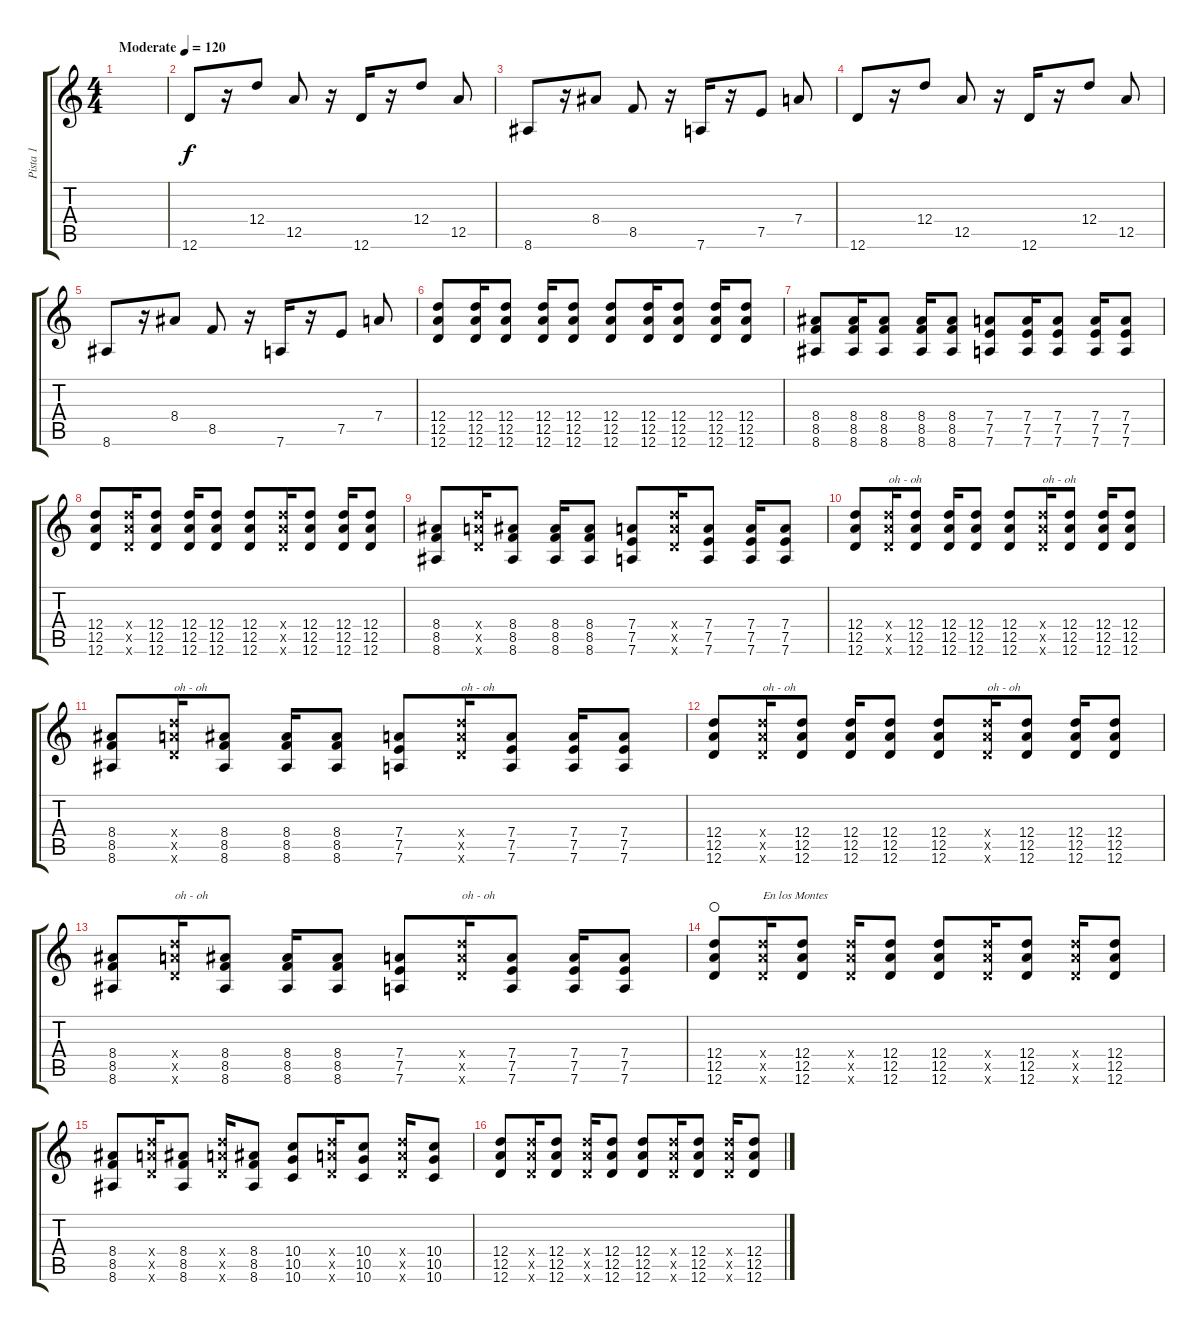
\track ("Pista 1" "Pista 1") {instrument distortionguitar}
\staff {score tabs}
\tuning (E4 B3 G3 D3 A2 D2) {hide}
\ts (4 4)
\tempo (120 "Moderate")
\clef g2
\ks c
|
12.6.8 r.16 12.4.8 12.5.8 r.16 12.6.16 r.16 12.4.8 12.5.8 |
8.6.8 r.16 8.4.8 8.5.8 r.16 7.6.16 r.16 7.5.8 7.4.8 |
12.6.8 r.16 12.4.8 12.5.8 r.16 12.6.16 r.16 12.4.8 12.5.8 |
8.6.8 r.16 8.4.8 8.5.8 r.16 7.6.16 r.16 7.5.8 7.4.8 |
(12.4 12.5 12.6).8 (12.4 12.5 12.6).16 (12.4 12.5 12.6).8 (12.4 12.5 12.6).16 (12.4 12.5 12.6).8 (12.4 12.5 12.6).8 (12.4 12.5 12.6).16 (12.4 12.5 12.6).8 (12.4 12.5 12.6).16 (12.4 12.5 12.6).8 |
(8.4 8.5 8.6).8 (8.4 8.5 8.6).16 (8.4 8.5 8.6).8 (8.4 8.5 8.6).16 (8.4 8.5 8.6).8 (7.4 7.5 7.6).8 (7.4 7.5 7.6).16 (7.4 7.5 7.6).8 (7.4 7.5 7.6).16 (7.4 7.5 7.6).8 |
(12.4 12.5 12.6).8 (12.4{x} 12.5{x} 12.6{x}).16 (12.4 12.5 12.6).8 (12.4 12.5 12.6).16 (12.4 12.5 12.6).8 (12.4 12.5 12.6).8 (12.4{x} 12.5{x} 12.6{x}).16 (12.4 12.5 12.6).8 (12.4 12.5 12.6).16 (12.4 12.5 12.6).8 |
(8.4 8.5 8.6).8 (12.4{x} 12.5{x} 12.6{x}).16 (8.4 8.5 8.6).8 (8.4 8.5 8.6).16 (8.4 8.5 8.6).8 (7.4 7.5 7.6).8 (12.4{x} 12.5{x} 12.6{x}).16 (7.4 7.5 7.6).8 (7.4 7.5 7.6).16 (7.4 7.5 7.6).8 |
(12.4 12.5 12.6).8 (12.4{x} 12.5{x} 12.6{x}).16{txt "oh - oh"} (12.4 12.5 12.6).8 (12.4 12.5 12.6).16 (12.4 12.5 12.6).8 (12.4 12.5 12.6).8 (12.4{x} 12.5{x} 12.6{x}).16{txt "oh - oh"} (12.4 12.5 12.6).8 (12.4 12.5 12.6).16 (12.4 12.5 12.6).8 |
(8.4 8.5 8.6).8 (12.4{x} 12.5{x} 12.6{x}).16{txt "oh - oh"} (8.4 8.5 8.6).8 (8.4 8.5 8.6).16 (8.4 8.5 8.6).8 (7.4 7.5 7.6).8 (12.4{x} 12.5{x} 12.6{x}).16{txt "oh - oh"} (7.4 7.5 7.6).8 (7.4 7.5 7.6).16 (7.4 7.5 7.6).8 |
(12.4 12.5 12.6).8 (12.4{x} 12.5{x} 12.6{x}).16{txt "oh - oh"} (12.4 12.5 12.6).8 (12.4 12.5 12.6).16 (12.4 12.5 12.6).8 (12.4 12.5 12.6).8 (12.4{x} 12.5{x} 12.6{x}).16{txt "oh - oh"} (12.4 12.5 12.6).8 (12.4 12.5 12.6).16 (12.4 12.5 12.6).8 |
(8.4 8.5 8.6).8 (12.4{x} 12.5{x} 12.6{x}).16{txt "oh - oh"} (8.4 8.5 8.6).8 (8.4 8.5 8.6).16 (8.4 8.5 8.6).8 (7.4 7.5 7.6).8 (12.4{x} 12.5{x} 12.6{x}).16{txt "oh - oh"} (7.4 7.5 7.6).8 (7.4 7.5 7.6).16 (7.4 7.5 7.6).8 |
(12.4 12.5 12.6).8{waho} (12.4{x} 12.5{x} 12.6{x}).16{txt "En los Montes"} (12.4 12.5 12.6).8 (12.4{x} 12.5{x} 12.6{x}).16 (12.4 12.5 12.6).8 (12.4 12.5 12.6).8 (12.4{x} 12.5{x} 12.6{x}).16 (12.4 12.5 12.6).8 (12.4{x} 12.5{x} 12.6{x}).16 (12.4 12.5 12.6).8 |
(8.4 8.5 8.6).8 (12.4{x} 12.5{x} 12.6{x}).16 (8.4 8.5 8.6).8 (12.4{x} 12.5{x} 12.6{x}).16 (8.4 8.5 8.6).8 (10.4 10.5 10.6).8 (12.4{x} 12.5{x} 12.6{x}).16 (10.4 10.5 10.6).8 (12.4{x} 12.5{x} 12.6{x}).16 (10.4 10.5 10.6).8 |
(12.4 12.5 12.6).8 (12.4{x} 12.5{x} 12.6{x}).16 (12.4 12.5 12.6).8 (12.4{x} 12.5{x} 12.6{x}).16 (12.4 12.5 12.6).8 (12.4 12.5 12.6).8 (12.4{x} 12.5{x} 12.6{x}).16 (12.4 12.5 12.6).8 (12.4{x} 12.5{x} 12.6{x}).16 (12.4 12.5 12.6).8
